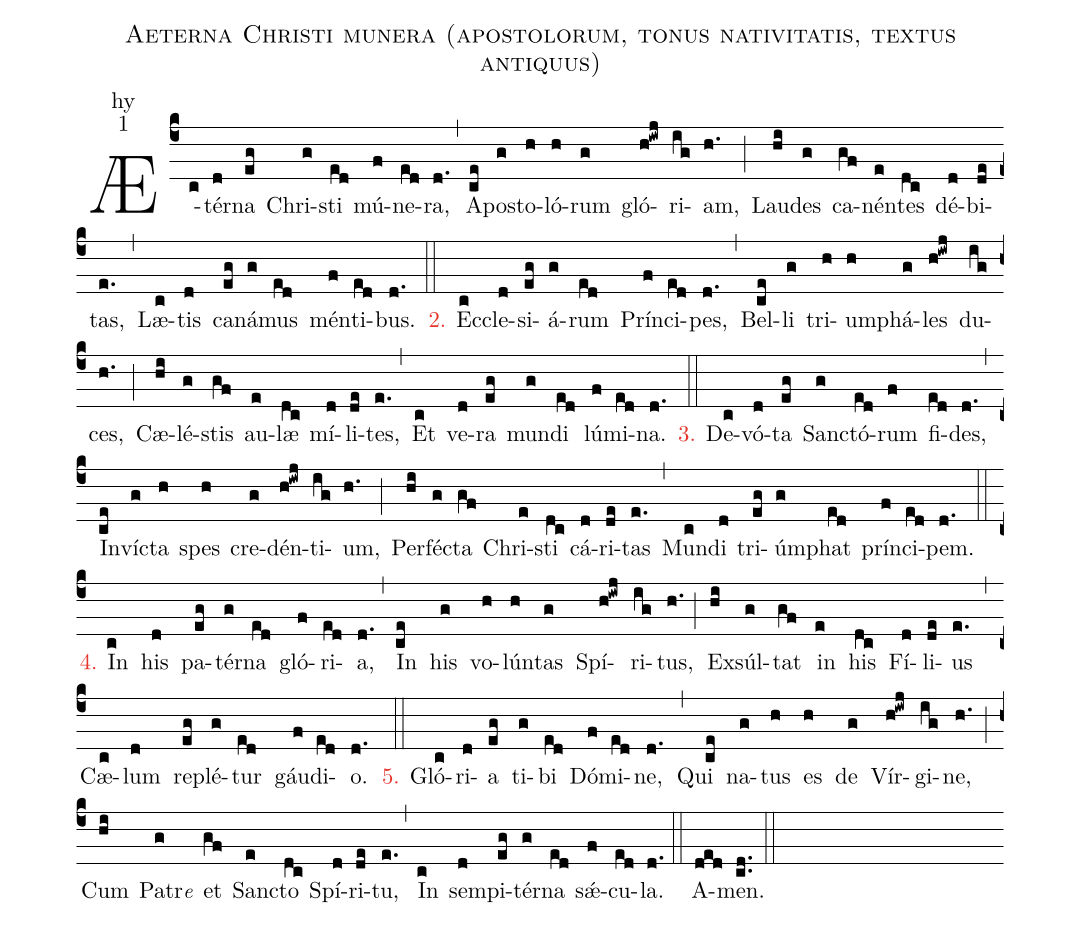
name:Aeterna Christi munera (apostolorum, tonus nativitatis, textus antiquus);
office-part:hy;
mode:1;
%%
(c4) Æ(c)tér(d)na(eg) Chri(g)sti(ed) mú(f)ne(ed)ra,(d.) (,)
A(ce)po(g)sto(h)ló(h)rum(g) gló(h!iwj)ri(ig)am,(h.) (;)
Lau(hi)des(g) ca(gf)nén(e)tes(dc) dé(d)bi(de)tas,(e.) (,)
Læ(c)tis(d) ca(eg)ná(g)mus(ed) mén(f)ti(ed)bus.(d.) (::)

<c>2.</c> Ec(c)cle(d)si(eg)á(g)rum(ed) Prín(f)ci(ed)pes,(d.) (,)
Bel(ce)li(g) tri(h)um(h)phá(g)les(h!iwj) du(ig)ces,(h.) (;)
Cæ(hi)lé(g)stis(gf) au(e)læ(dc) mí(d)li(de)tes,(e.) (,)
Et(c) ve(d)ra(eg) mun(g)di(ed) lú(f)mi(ed)na.(d.) (::)

<c>3.</c> De(c)vó(d)ta(eg) San(g)ctó(ed)rum(f) fi(ed)des,(d.) (,)
In(ce)ví(g)cta(h) spes(h) cre(g)dén(h!iwj)ti(ig)um,(h.) (;)
Per(hi)fé(g)cta(gf) Chri(e)sti(dc) cá(d)ri(de)tas(e.) (,)
Mun(c)di(d) tri(eg)úm(g)phat(ed) prín(f)ci(ed)pem.(d.) (::)

<c>4.</c> In(c) his(d) pa(eg)tér(g)na(ed) gló(f)ri(ed)a,(d.) (,)
In(ce) his(g) vo(h)lún(h)tas(g) Spí(h!iwj)ri(ig)tus,(h.) (;)
Ex(hi)súl(g)tat(gf) in(e) his(dc) Fí(d)li(de)us(e.) (,)
Cæ(c)lum(d) re(eg)plé(g)tur(ed) gáu(f)di(ed)o.(d.) (::)

<c>5.</c> Gló(c)ri(d)a(eg) ti(g)bi(ed) Dó(f)mi(ed)ne,(d.) (,)
Qui(ce) na(g)tus(h) es(h) de(g) Vír(h!iwj)gi(ig)ne,(h.) (;)
Cum(hi)  P{a}tr<e>e</e>(g) et(gf) San(e)cto(dc) Spí(d)ri(de)tu,(e.) (,)
In(c) sem(d)pi(eg)tér(g)na(ed) sǽ(f)cu(ed)la.(d.) (::)
A(ded)men.(cd..) (::)
